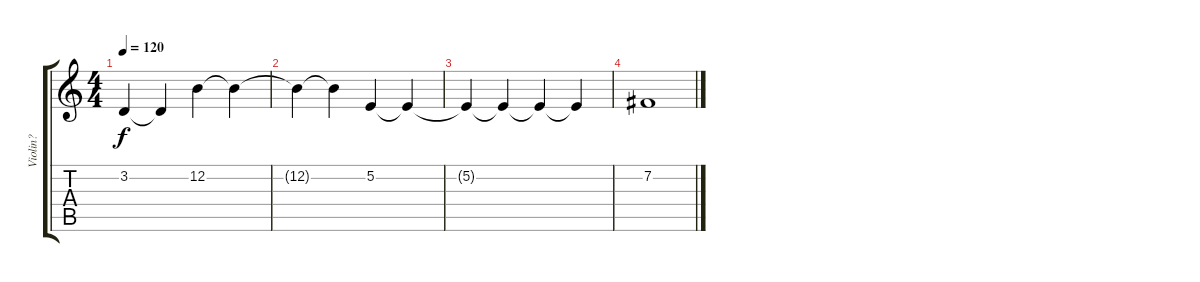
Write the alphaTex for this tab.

\track ("Violin?" "Violin?") {instrument violin}
\staff {score tabs}
\tuning (E4 B3 G3 D3 A2 E2) {hide}
\ts (4 4)
\tempo 120
\clef g2
\ks c
3.2{t}.4{dy f} 3.2{t}.4 12.2.4 12.2{t}.4 |
12.2{t}.4 12.2{t}.4 5.2.4 5.2{t}.4 |
5.2{t}.4 5.2{t}.4 5.2{t}.4 5.2{t}.4 |
7.2.1
